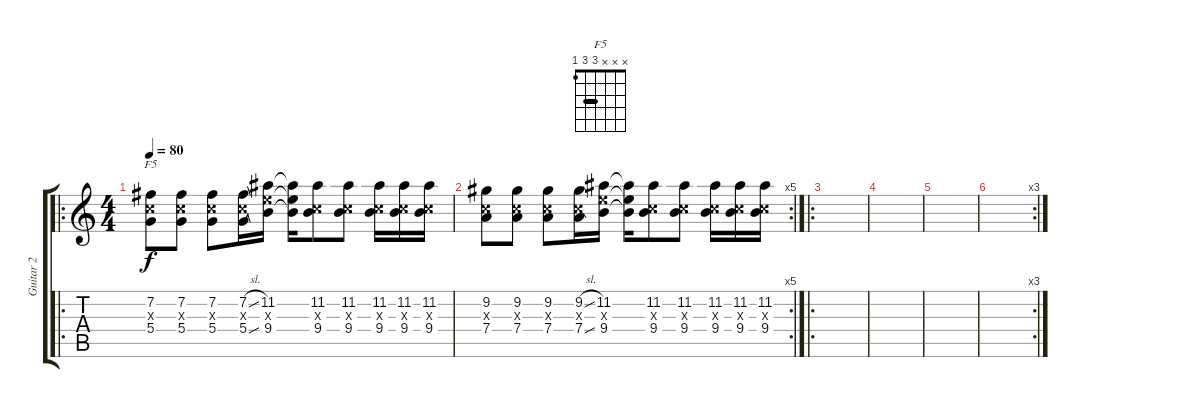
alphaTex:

\track ("Guitar 2" "Guitar 2") {instrument acousticguitarsteel}
\staff {score tabs}
\tuning (E4 B3 G3 D3 A2 E2) {hide}
\chord ("F5" x x x 3 3 1) {barre 3}
\ro
\ts (4 4)
\tempo 80
\clef g2
\ks c
(7.2 5.3{x} 5.4).8{ch "F5" dy f} (7.2 5.3{x} 5.4).8 (7.2 5.3{x} 5.4).8 (7.2{sl} 5.3{x} 5.4{sl}).16 (11.2 9.3{x} 9.4).16 (11.2{t} 9.3{t} 9.4{t}).16 (11.2 5.3{x} 9.4).8 (11.2 5.3{x} 9.4).8 (11.2 5.3{x} 9.4).16 (11.2 5.3{x} 9.4).16 (11.2 5.3{x} 9.4).16 |
\rc 5
(9.2 5.3{x} 7.4).8 (9.2 5.3{x} 7.4).8 (9.2 5.3{x} 7.4).8 (9.2{sl} 5.3{x} 7.4{sl}).16 (11.2 9.3{x} 9.4).16 (11.2{t} 9.3{t} 9.4{t}).16 (11.2 5.3{x} 9.4).8 (11.2 5.3{x} 9.4).8 (11.2 5.3{x} 9.4).16 (11.2 5.3{x} 9.4).16 (11.2 5.3{x} 9.4).16 |
\ro
|
|
|
\rc 3
